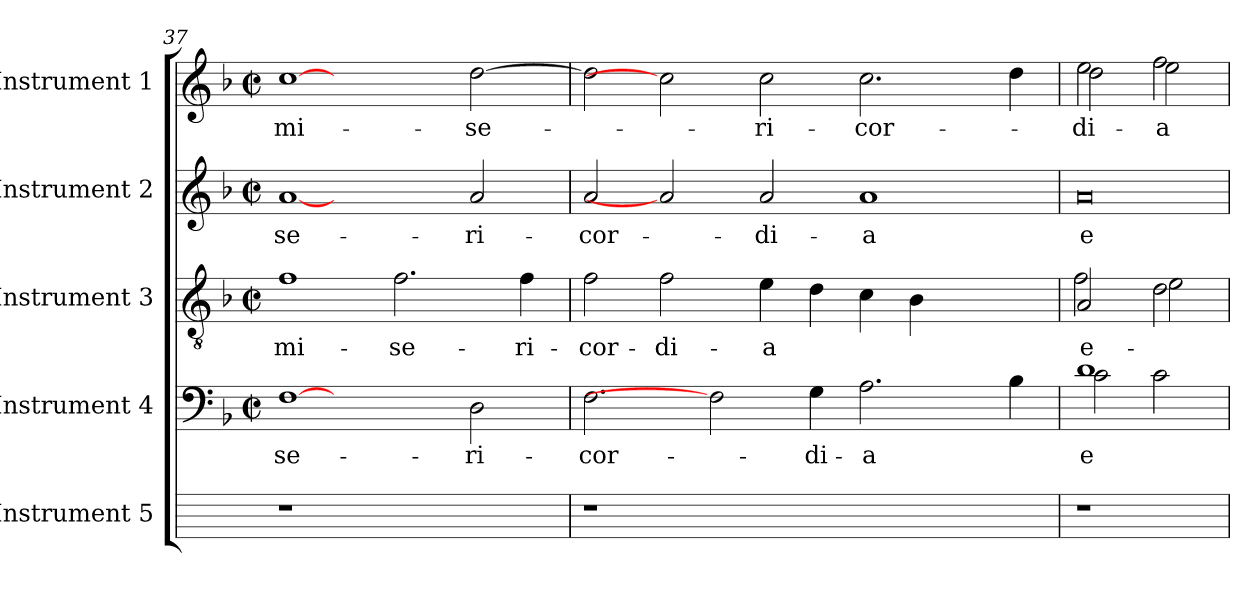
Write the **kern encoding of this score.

**kern	**kern	**text	**kern	**text	**kern	**text	**kern	**text
*part5	*part4	*part4	*part3	*part3	*part2	*part2	*part1	*part1
*staff5	*staff4	*staff4	*staff3	*staff3	*staff2	*staff2	*staff1	*staff1
*I"Instrument 5	*I"Instrument 4	*	*I"Instrument 3	*	*I"Instrument 2	*	*I"Instrument 1	*
*	*clefF4	*	*clefGv2	*	*clefG2	*	*clefG2	*
*ITrd-3c-5	*	*	*	*	*	*	*ITrd-3c-5	*
*	*k[b-]	*	*k[b-]	*	*k[b-]	*	*k[b-e-]	*
*	*F:	*	*F:	*	*F:	*	*B-:	*
*	*M2/2	*	*M2/2	*	*M2/2	*	*M2/2	*
*	*met(c|)	*	*met(c|)	*	*met(c|)	*	*met(c|)	*
=37	=37	=37	=37	=37	=37	=37	=37	=37
!	!	!LO:LY:b:cj	!	!LO:LY:b:cj	!	!LO:LY:b:cj	!	!LO:LY:b:cj
1r	[1F	-se-	1f	mi-	[1a	-se-	[1ff	mi-
!	!	!	!	!LO:LY:b:cj	!	!	!	!
1ryy	2ryy	.	2.f\	-se-	2ryy	.	2ryy	.
!	!	!LO:LY:b:cj	!	!	!	!LO:LY:b:cj	!	!LO:LY:b:cj
.	2D\	-ri-	.	.	2a/	-ri-	[>2gg\	-se-
!	!	!	!	!LO:LY:b:cj	!	!	!	!
.	.	.	4f\	-ri-	.	.	.	.
=38	=38	=38	=38	=38	=38	=38	=38	=38
!	!	!LO:LY:b:cj	!	!LO:LY:b:cj	!	!LO:LY:b:cj	!	!
1r	2.F\	-cor-	2f\	-cor-	2a/	-cor-	2gg\]	.
!	!	!	!	!LO:LY:b:rj	!	!	!	!
.	.	.	2f\	-di-	2a]	.	2ff]	.
.	2F]	.	.	.	.	.	.	.
!	!	!	!	!LO:LY:b:cj	!	!LO:LY:b:rj	!	!LO:LY:b:cj
1.ryy	.	.	4e\	-a	2a/	-di-	2ff\	-ri-
!	!	!LO:LY:b:cj	!	!	!	!	!	!
.	4G\	-di-	4d\	.	.	.	.	.
!	!	!LO:LY:b:rj	!	!	!	!LO:LY:b:rj	!	!LO:LY:b
.	2.A\	-a	4c\	.	1a	-a	2.ff\	-cor-
.	.	.	4B-\	.	.	.	.	.
.	.	.	2ryy	.	.	.	.	.
.	4B-\	.	.	.	.	.	4gg\	.
=39	=39	=39	=39	=39	=39	=39	=39	=39
!	!	!LO:LY:b:rj	!	!LO:LY:b:rj	!LO:N:vis=0	!LO:LY:b:rj	!	!LO:LY:b:cj
*	*^	*	*^	*	*	*	*^	*
1r	1d	2c\	e-	2A/	2f\	e-	1a	e-	2aa\	2gg\	-di-
!	!	!	!	!	!	!	!	!	!	!	!LO:LY:b:cj
.	.	2c\	.	2d\	2e\	.	.	.	2bb-\	2aa\	-a
*	*v	*v	*	*	*	*	*	*	*v	*v	*
*	*	*	*v	*v	*	*	*	*	*
=	=	=	=	=	=	=	=	=
*-	*-	*-	*-	*-	*-	*-	*-	*-
